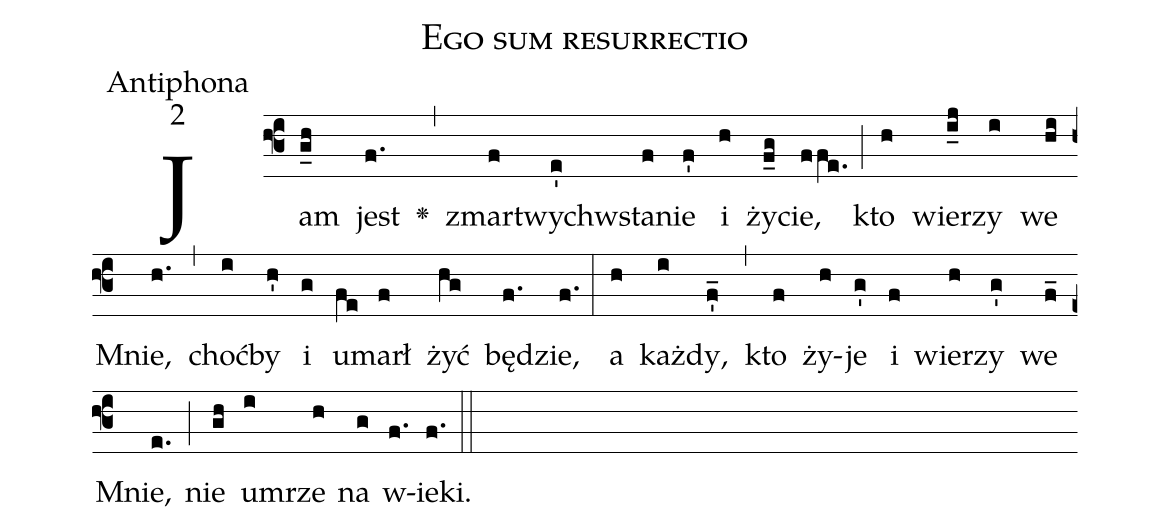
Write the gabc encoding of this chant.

name:Ego sum resurrectio;
office-part:Antiphona;
mode:2;
%%
(f3) Jam(g_h) jest(f.) <v>\greheightstar</v>(,) zmar(f)twych(e')wsta(f)nie(f') i(h) ży(f_g)cie,(ffe.) (;) kto(h) wie(i_j)rzy(i) we(hi) Mnie,(h.) (,) choć(i)by(h') i(g) u(fe)marł(f) żyć(hg) bę(f.)dzie,(f.) (:) a(h) każ(i)dy,(f_') (,) kto(f) ży(h)je(g') i(f) wie(h)rzy(g') we(f_) Mnie,(e.) (;) nie(gh) u(i)mrze(h) na(g) w(f.)ieki.(f.) (::)
